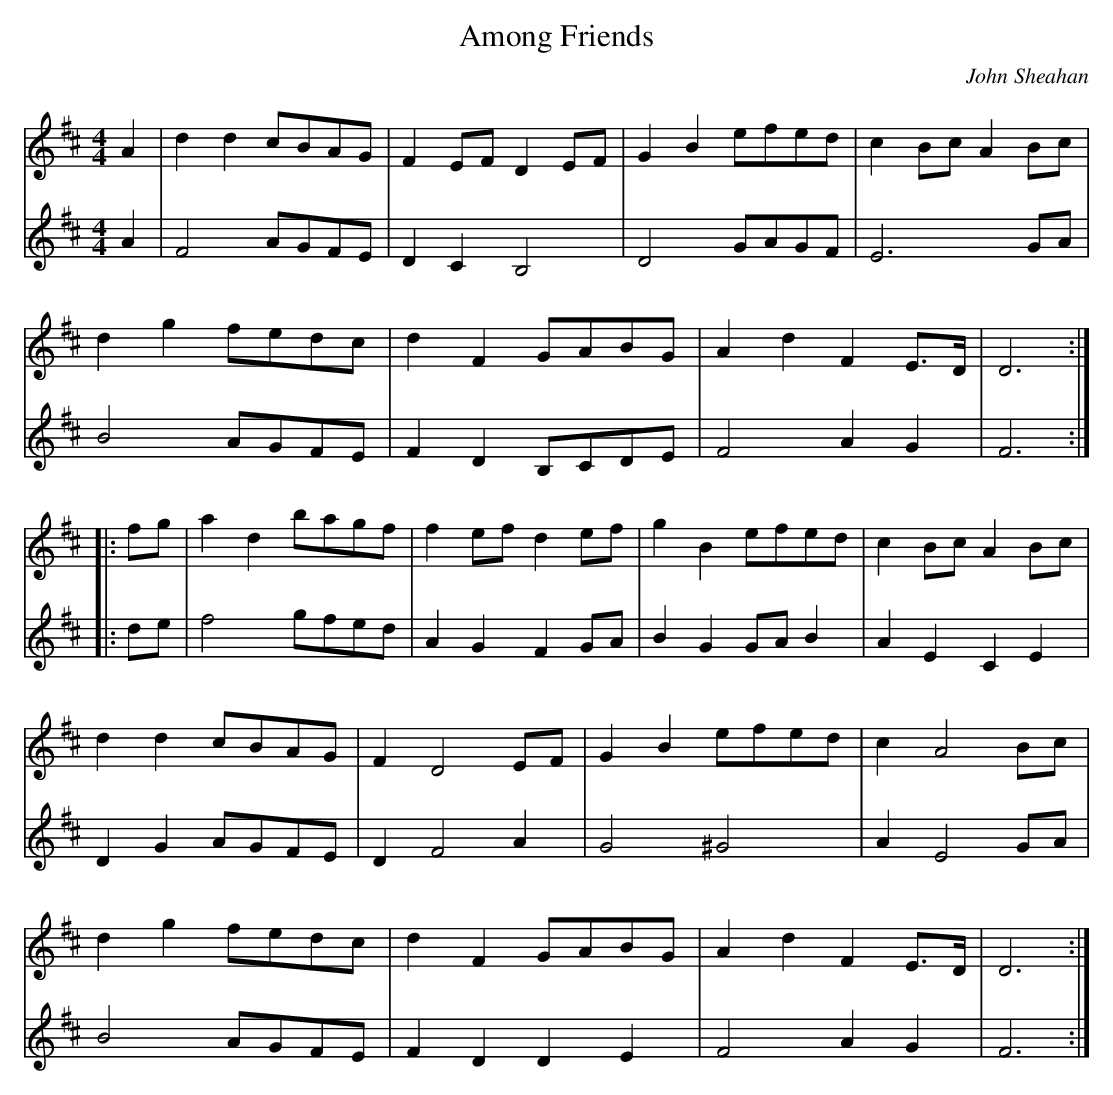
X:1
T: Among Friends
C: John Sheahan
M: 4/4
L: 1/8
K: D
V:1
V:2
V:1
A2 | d2d2 cBAG | F2EF D2EF | G2B2 efed |c2Bc A2Bc |
d2g2 fedc | d2F2 GABG | A2d2F2E>D | D6 ::
fg | a2d2 bagf |f2efd2ef| g2B2 efed | c2Bc A2  Bc |
d2d2 cBAG | F2 D4EF | G2B2 efed |c2 A4 Bc |
d2g2 fedc | d2F2 GABG | A2d2F2E>D | D6 :|
V:2
A2 | F4 AGFE | D2C2B,4 | D4 GAGF | E6 GA |
B4 AGFE |F2 D2 B,CDE | F4 A2G2 |F6 ::
de| f4gfed | A2G2 F2GA |B2G2 GAB2 | A2E2C2E2 |
D2G2 AGFE |D2F4 A2 | G4 ^G4 | A2 E4 GA |
B4 AGFE | F2D2 D2E2 | F4 A2G2 |F6 :|
